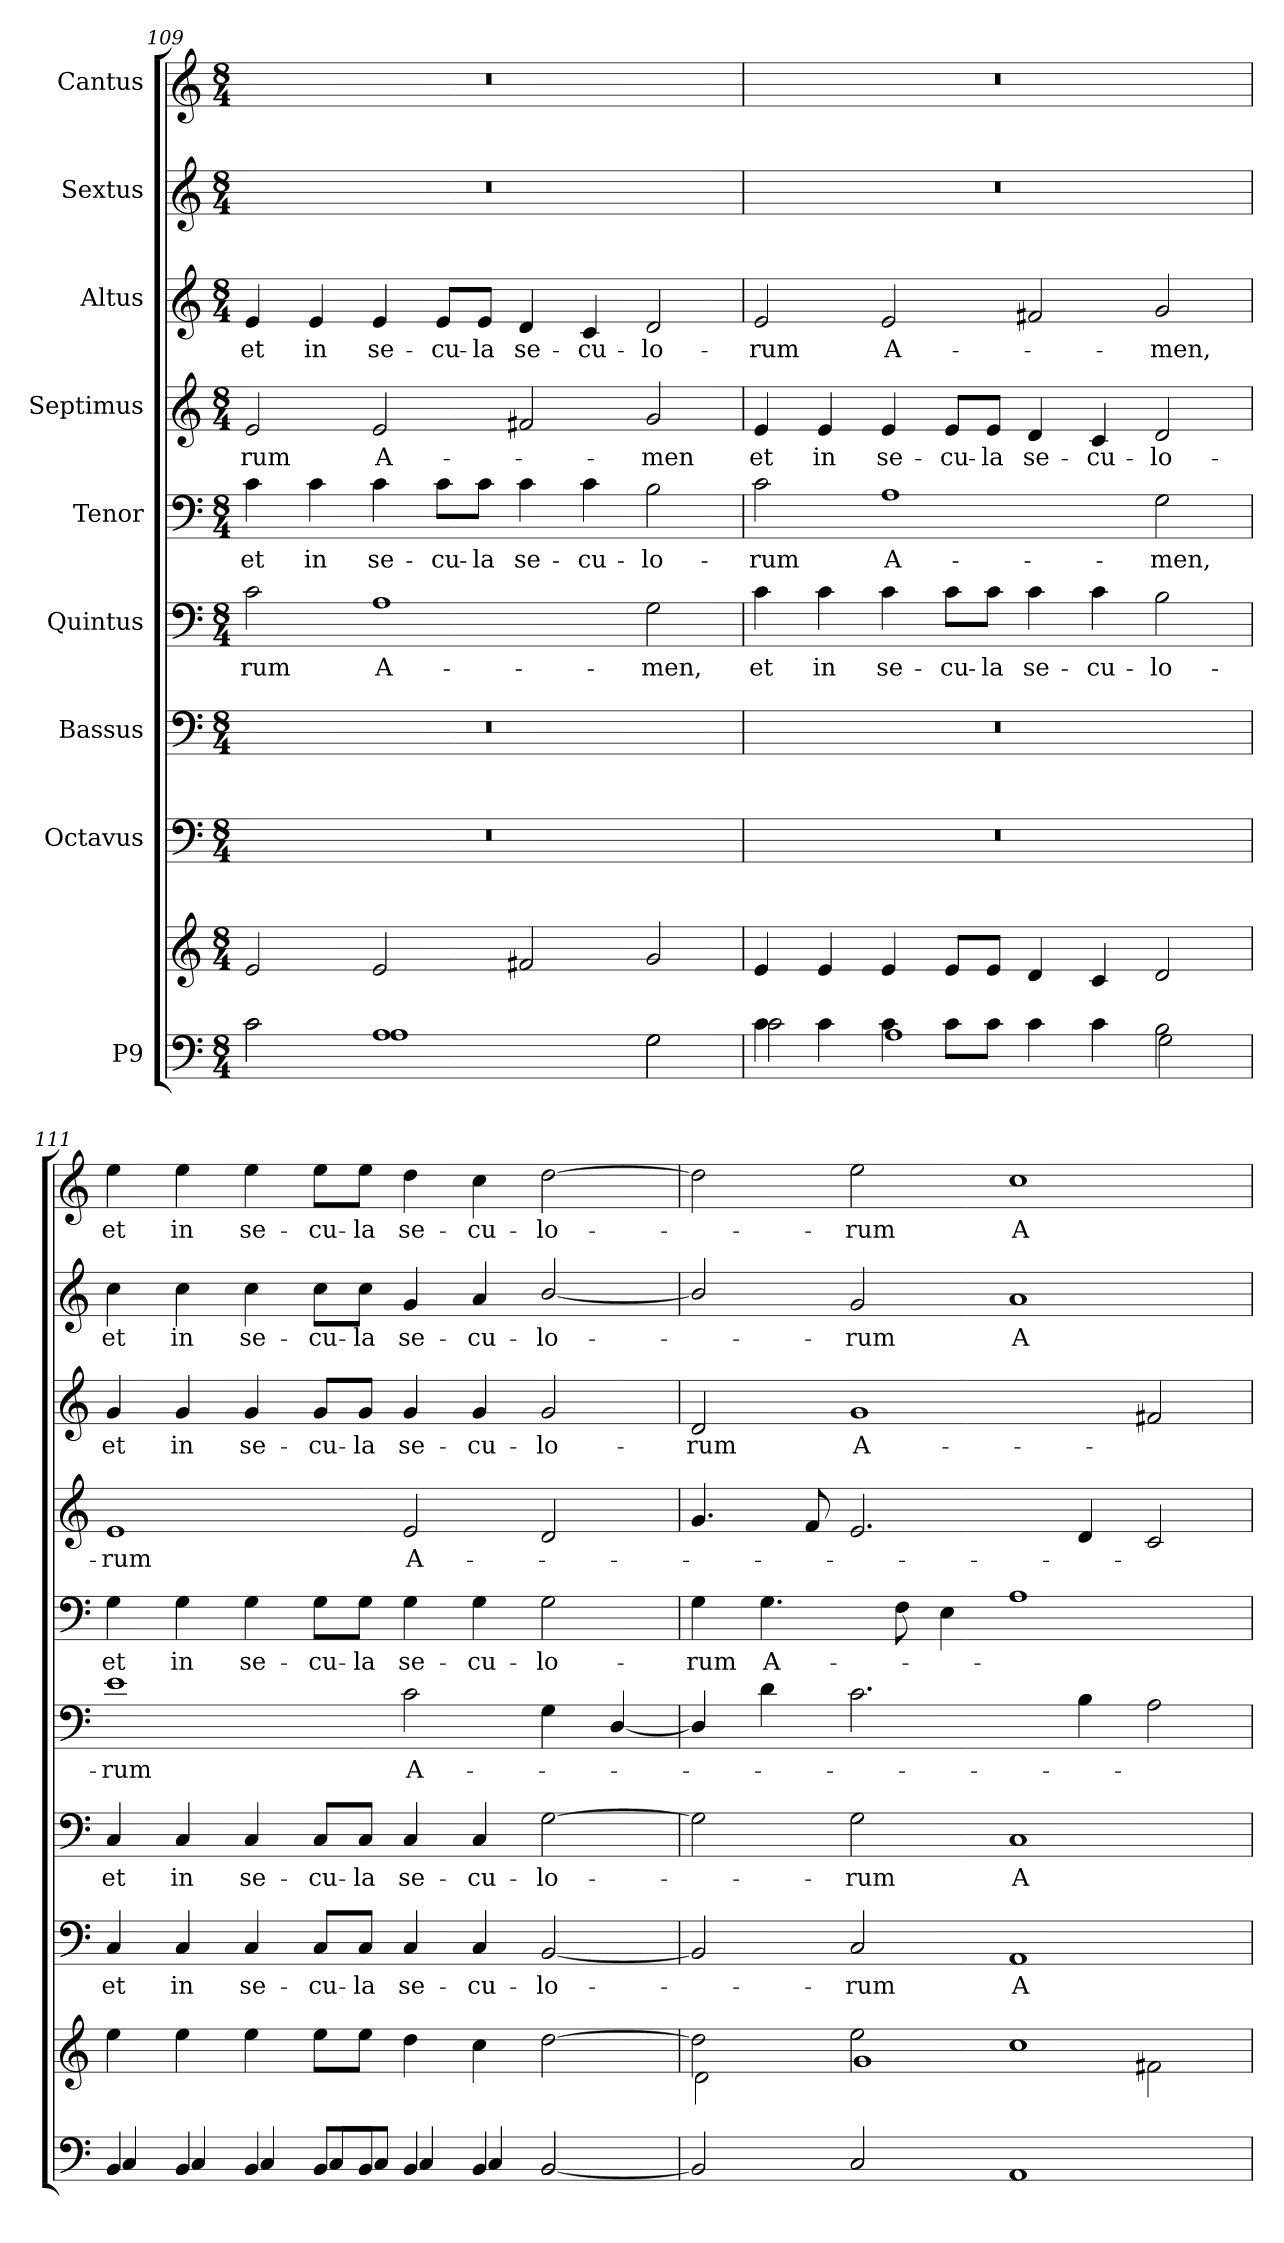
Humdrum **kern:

**kern	**kern	**kern	**text	**kern	**text	**kern	**text	**kern	**text	**kern	**text	**kern	**text	**kern	**text	**kern	**text
*part9	*part9	*part8	*part8	*part7	*part7	*part6	*part6	*part5	*part5	*part4	*part4	*part3	*part3	*part2	*part2	*part1	*part1
*staff10	*staff9	*staff8	*staff8	*staff7	*staff7	*staff6	*staff6	*staff5	*staff5	*staff4	*staff4	*staff3	*staff3	*staff2	*staff2	*staff1	*staff1
*I"P9	*	*I"Octavus	*	*I"Bassus	*	*I"Quintus	*	*I"Tenor	*	*I"Septimus	*	*I"Altus	*	*I"Sextus	*	*I"Cantus	*
*clefF4	*clefG2	*clefF4	*	*clefF4	*	*clefF4	*	*clefF4	*	*clefG2	*	*clefG2	*	*clefG2	*	*clefG2	*
*k[]	*k[]	*k[]	*	*k[]	*	*k[]	*	*k[]	*	*k[]	*	*k[]	*	*k[]	*	*k[]	*
*M8/4	*M8/4	*M8/4	*	*M8/4	*	*M8/4	*	*M8/4	*	*M8/4	*	*M8/4	*	*M8/4	*	*M8/4	*
=109	=109	=109	=109	=109	=109	=109	=109	=109	=109	=109	=109	=109	=109	=109	=109	=109	=109
*^	*	*	*	*	*	*	*	*	*	*	*	*	*	*	*	*	*
!	!	!	!	!	!	!	!	!LO:LY:b	!	!LO:LY:b	!	!LO:LY:b	!	!LO:LY:b	!	!	!	!
2c\	2c\	2e/	0r	.	0r	.	2c\	-rum	4c\	et	2e/	-rum	4e/	et	0r	.	0r	.
!	!	!	!	!	!	!	!	!	!	!LO:LY:b	!	!	!	!LO:LY:b	!	!	!	!
.	.	.	.	.	.	.	.	.	4c\	in	.	.	4e/	in	.	.	.	.
!	!	!	!	!	!	!	!	!LO:LY:b	!	!LO:LY:b	!	!LO:LY:b	!	!LO:LY:b	!	!	!	!
1A	1A	2e/	.	.	.	.	1A	A-	4c\	se-	2e/	A-	4e/	se-	.	.	.	.
!	!	!	!	!	!	!	!	!	!	!LO:LY:b	!	!	!	!LO:LY:b	!	!	!	!
.	.	.	.	.	.	.	.	.	8c\L	-cu-	.	.	8e/L	-cu-	.	.	.	.
!	!	!	!	!	!	!	!	!	!	!LO:LY:b	!	!	!	!LO:LY:b	!	!	!	!
.	.	.	.	.	.	.	.	.	8c\J	-la	.	.	8e/J	-la	.	.	.	.
!	!	!	!	!	!	!	!	!	!	!LO:LY:b	!	!	!	!LO:LY:b	!	!	!	!
.	.	2f#X/	.	.	.	.	.	.	4c\	se-	2f#X/	.	4d/	se-	.	.	.	.
!	!	!	!	!	!	!	!	!	!	!LO:LY:b	!	!	!	!LO:LY:b	!	!	!	!
.	.	.	.	.	.	.	.	.	4c\	-cu-	.	.	4c/	-cu-	.	.	.	.
!	!	!	!	!	!	!	!	!LO:LY:b	!	!LO:LY:b	!	!LO:LY:b	!	!LO:LY:b	!	!	!	!
2G\	2G\	2g/	.	.	.	.	2G\	-men,	2B\	-lo-	2g/	-men	2d/	-lo-	.	.	.	.
!!LO:PB:g=z
=110	=110	=110	=110	=110	=110	=110	=110	=110	=110	=110	=110	=110	=110	=110	=110	=110	=110	=110
!	!	!	!	!	!	!	!	!LO:LY:b	!	!LO:LY:b	!	!LO:LY:b	!	!LO:LY:b	!	!	!	!
4c\	2c\	4e/	0r	.	0r	.	4c\	et	2c\	-rum	4e/	et	2e/	-rum	0r	.	0r	.
!	!	!	!	!	!	!	!	!LO:LY:b	!	!	!	!LO:LY:b	!	!	!	!	!	!
4c\	.	4e/	.	.	.	.	4c\	in	.	.	4e/	in	.	.	.	.	.	.
!	!	!	!	!	!	!	!	!LO:LY:b	!	!LO:LY:b	!	!LO:LY:b	!	!LO:LY:b	!	!	!	!
4c\	1A	4e/	.	.	.	.	4c\	se-	1A	A-	4e/	se-	2e/	A-	.	.	.	.
!	!	!	!	!	!	!	!	!LO:LY:b	!	!	!	!LO:LY:b	!	!	!	!	!	!
8c\L	.	8e/L	.	.	.	.	8c\L	-cu-	.	.	8e/L	-cu-	.	.	.	.	.	.
!	!	!	!	!	!	!	!	!LO:LY:b	!	!	!	!LO:LY:b	!	!	!	!	!	!
8c\J	.	8e/J	.	.	.	.	8c\J	-la	.	.	8e/J	-la	.	.	.	.	.	.
!	!	!	!	!	!	!	!	!LO:LY:b	!	!	!	!LO:LY:b	!	!	!	!	!	!
4c\	.	4d/	.	.	.	.	4c\	se-	.	.	4d/	se-	2f#X/	.	.	.	.	.
!	!	!	!	!	!	!	!	!LO:LY:b	!	!	!	!LO:LY:b	!	!	!	!	!	!
4c\	.	4c/	.	.	.	.	4c\	-cu-	.	.	4c/	-cu-	.	.	.	.	.	.
!	!	!	!	!	!	!	!	!LO:LY:b	!	!LO:LY:b	!	!LO:LY:b	!	!LO:LY:b	!	!	!	!
2B\	2G\	2d/	.	.	.	.	2B\	-lo-	2G\	-men,	2d/	-lo-	2g/	-men,	.	.	.	.
=111	=111	=111	=111	=111	=111	=111	=111	=111	=111	=111	=111	=111	=111	=111	=111	=111	=111	=111
!	!	!	!	!LO:LY:b	!	!LO:LY:b	!	!LO:LY:b	!	!LO:LY:b	!	!LO:LY:b	!	!LO:LY:b	!	!LO:LY:b	!	!LO:LY:b
4BB/	4C/	4ee\	4C/	et	4C/	et	1e	-rum	4G\	et	1e	-rum	4g/	et	4cc\	et	4ee\	et
!	!	!	!	!LO:LY:b	!	!LO:LY:b	!	!	!	!LO:LY:b	!	!	!	!LO:LY:b	!	!LO:LY:b	!	!LO:LY:b
4BB/	4C/	4ee\	4C/	in	4C/	in	.	.	4G\	in	.	.	4g/	in	4cc\	in	4ee\	in
!	!	!	!	!LO:LY:b	!	!LO:LY:b	!	!	!	!LO:LY:b	!	!	!	!LO:LY:b	!	!LO:LY:b	!	!LO:LY:b
4BB/	4C/	4ee\	4C/	se-	4C/	se-	.	.	4G\	se-	.	.	4g/	se-	4cc\	se-	4ee\	se-
!	!	!	!	!LO:LY:b	!	!LO:LY:b	!	!	!	!LO:LY:b	!	!	!	!LO:LY:b	!	!LO:LY:b	!	!LO:LY:b
8BB/L	8C/L	8ee\L	8C/L	-cu-	8C/L	-cu-	.	.	8G\L	-cu-	.	.	8g/L	-cu-	8cc\L	-cu-	8ee\L	-cu-
!	!	!	!	!LO:LY:b	!	!LO:LY:b	!	!	!	!LO:LY:b	!	!	!	!LO:LY:b	!	!LO:LY:b	!	!LO:LY:b
8BB/J	8C/J	8ee\J	8C/J	-la	8C/J	-la	.	.	8G\J	-la	.	.	8g/J	-la	8cc\J	-la	8ee\J	-la
!	!	!	!	!LO:LY:b	!	!LO:LY:b	!	!LO:LY:b	!	!LO:LY:b	!	!LO:LY:b	!	!LO:LY:b	!	!LO:LY:b	!	!LO:LY:b
4BB/	4C/	4dd\	4C/	se-	4C/	se-	2c\	A-	4G\	se-	2e/	A-	4g/	se-	4g/	se-	4dd\	se-
!	!	!	!	!LO:LY:b	!	!LO:LY:b	!	!	!	!LO:LY:b	!	!	!	!LO:LY:b	!	!LO:LY:b	!	!LO:LY:b
4BB/	4C/	4cc\	4C/	-cu-	4C/	-cu-	.	.	4G\	-cu-	.	.	4g/	-cu-	4a/	-cu-	4cc\	-cu-
!	!	!	!	!LO:LY:b	!	!LO:LY:b	!	!	!	!LO:LY:b	!	!	!	!LO:LY:b	!	!LO:LY:b	!	!LO:LY:b
2BB/	[2BB/	[2dd\	[2BB/	-lo-	[2G\	-lo-	4G\	.	2G\	-lo-	2d/	.	2g/	-lo-	[2b/	-lo-	[2dd\	-lo-
.	.	.	.	.	.	.	[4D/	.	.	.	.	.	.	.	.	.	.	.
=112	=112	=112	=112	=112	=112	=112	=112	=112	=112	=112	=112	=112	=112	=112	=112	=112	=112	=112
*	*	*^	*	*	*	*	*	*	*	*	*	*	*	*	*	*	*	*
!	!	!	!	!	!	!	!	!	!	!	!LO:LY:b	!	!	!	!LO:LY:b	!	!	!	!
0ryy	2BB/]	2dd\]	2d\	2BB/]	.	2G\]	.	4D/]	.	4G\	-rum	4.g/	.	2d/	-rum	2b/]	.	2dd\]	.
!	!	!	!	!	!	!	!	!	!	!	!LO:LY:b	!	!	!	!	!	!	!	!
.	.	.	.	.	.	.	.	4d\	.	4.G\	A-	.	.	.	.	.	.	.	.
.	.	.	.	.	.	.	.	.	.	.	.	8f/	.	.	.	.	.	.	.
!	!	!	!	!	!LO:LY:b	!	!LO:LY:b	!	!	!	!	!	!	!	!LO:LY:b	!	!LO:LY:b	!	!LO:LY:b
.	2C/	2ee\	1g	2C/	-rum	2G\	-rum	2.c\	.	.	.	2.e/	.	1g	A-	2g/	-rum	2ee\	-rum
.	.	.	.	.	.	.	.	.	.	8F\	.	.	.	.	.	.	.	.	.
.	.	.	.	.	.	.	.	.	.	4E\	.	.	.	.	.	.	.	.	.
!	!	!	!	!	!LO:LY:b	!	!LO:LY:b	!	!	!	!	!	!	!	!	!	!LO:LY:b	!	!LO:LY:b
.	1AA	1cc	.	1AA	A-	1C	A-	.	.	1A	.	.	.	.	.	1a	A-	1cc	A-
.	.	.	.	.	.	.	.	4B\	.	.	.	4d/	.	.	.	.	.	.	.
.	.	.	2f#X\	.	.	.	.	2A\	.	.	.	2c/	.	2f#X/	.	.	.	.	.
*v	*v	*	*	*	*	*	*	*	*	*	*	*	*	*	*	*	*	*	*
*	*v	*v	*	*	*	*	*	*	*	*	*	*	*	*	*	*	*	*
=	=	=	=	=	=	=	=	=	=	=	=	=	=	=	=	=	=
*-	*-	*-	*-	*-	*-	*-	*-	*-	*-	*-	*-	*-	*-	*-	*-	*-	*-
